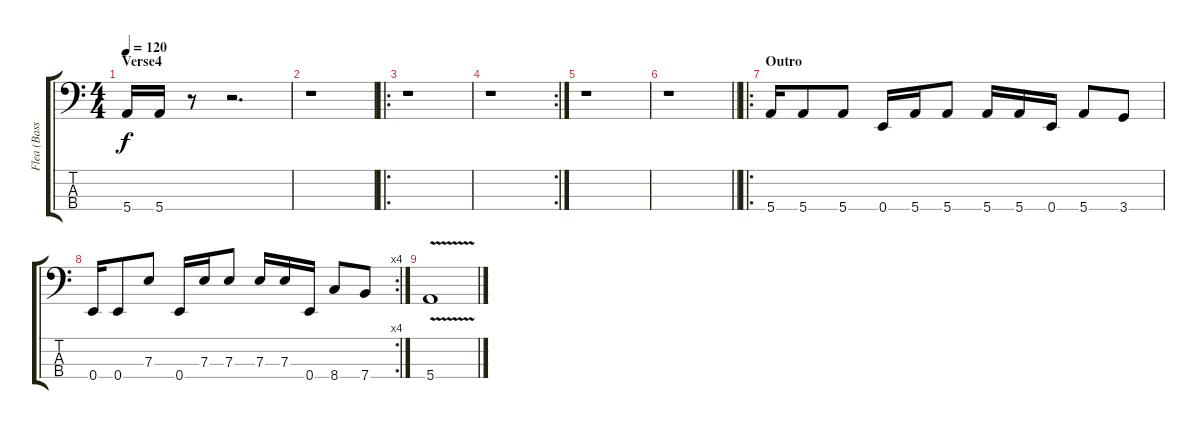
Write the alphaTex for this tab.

\track ("Flea (Bass)" "Flea (Bass") {instrument electricbassfinger}
\staff {score tabs}
\tuning (G2 D2 A1 E1) {hide}
\ts (4 4)
\section ("" "Verse4")
\tempo 120
\clef f4
\ks c
5.4.16{dy f} 5.4.16 r.8 r.2{d} |
r.1 |
\ro
r.1 |
\rc 2
r.1 |
r.1 |
\barLineRight lightlight
r.1 |
\ro
\section ("" "Outro")
5.4.16 5.4.8 5.4.8 0.4.16 5.4.16 5.4.8 5.4.16 5.4.16 0.4.16 5.4.8 3.4.8 |
\rc 4
0.4.16 0.4.8 7.3.8 0.4.16 7.3.16 7.3.8 7.3.16 7.3.16 0.4.16 8.4.8 7.4.8 |
5.4{v}.1
